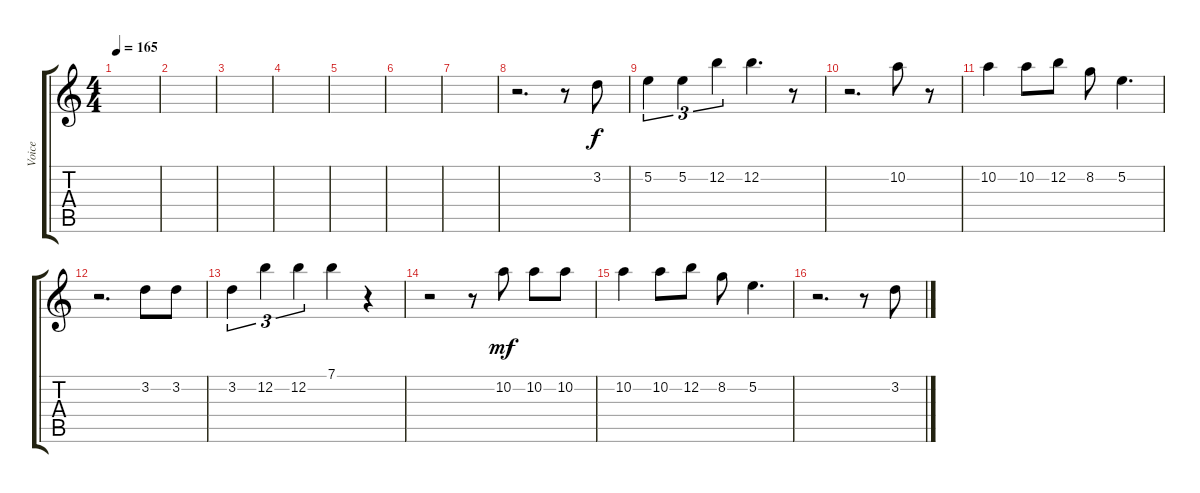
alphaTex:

\track ("Voice" "Voice") {instrument electricguitarjazz}
\staff {score tabs}
\tuning (E4 B3 G3 D3 A2 E2) {hide}
\ts (4 4)
\tempo 165
\clef g2
\ks c
|
|
|
|
|
|
|
r.2{d} r.8 3.2.8 |
5.2.4{tu (3 2)} 5.2.4{tu (3 2)} 12.2.4{tu (3 2)} 12.2.4{d} r.8 |
r.2{d} 10.2.8 r.8 |
10.2.4 10.2.8 12.2.8 8.2.8 5.2.4{d} |
r.2{d} 3.2.8 3.2.8 |
3.2.4{tu (3 2)} 12.2.4{tu (3 2)} 12.2.4{tu (3 2)} 7.1.4{dy f} r.4 |
r.2 r.8 10.2.8{dy mf} 10.2.8 10.2.8 |
10.2.4 10.2.8 12.2.8 8.2.8 5.2.4{d} |
r.2{d} r.8 3.2.8
